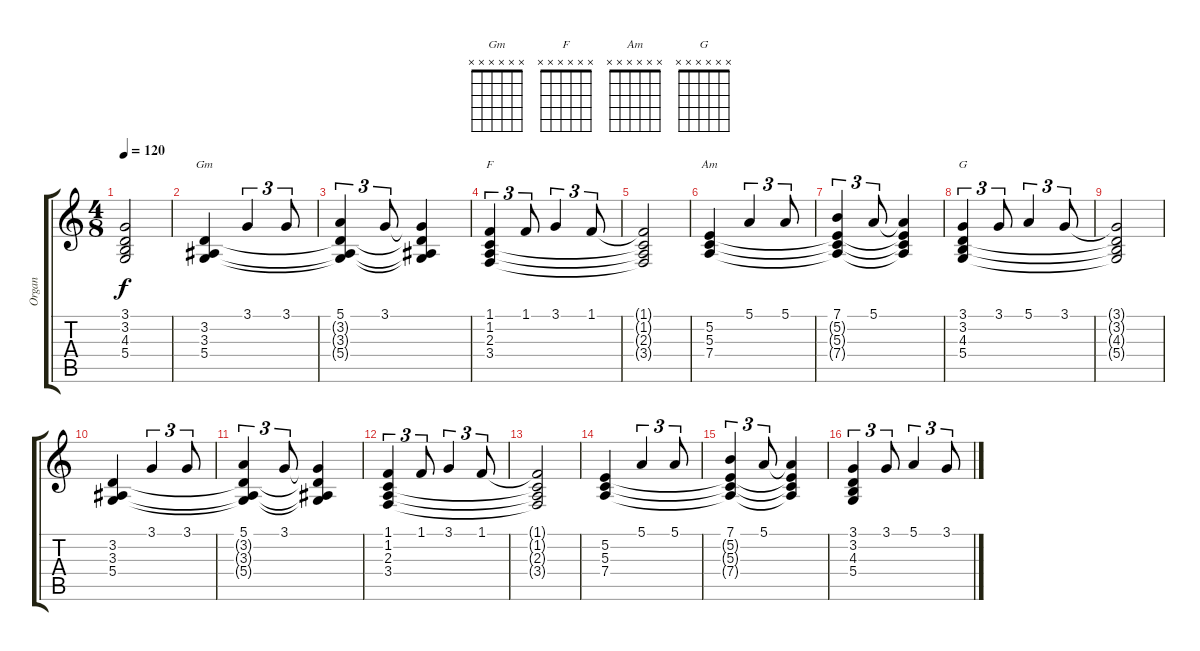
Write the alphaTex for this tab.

\track ("Organ" "Organ") {instrument drawbarorgan}
\staff {score tabs}
\tuning (E4 B3 G3 D3 A2 E2) {hide}
\chord ("Gm" x x x x x x) {firstfret 0}
\chord ("F" x x x x x x) {firstfret 0}
\chord ("Am" x x x x x x) {firstfret 0}
\chord ("G" x x x x x x) {firstfret 0}
\ts (4 8)
\tempo 120
\clef g2
\ks c
(3.1{t} 3.2{t} 4.3{t} 5.4{t}).2{dy f} |
(3.2 3.3 5.4).4{ch "Gm"} 3.1.4{tu (3 2)} 3.1.8{tu (3 2)} |
(5.1 3.2{t} 3.3{t} 5.4{t}).4{tu (3 2)} 3.1.8{tu (3 2)} (3.1{t} 3.2{t} 3.3{t} 5.4{t}).4 |
(1.1 1.2 2.3 3.4).4{tu (3 2) ch "F"} 1.1.8{tu (3 2)} 3.1.4{tu (3 2)} 1.1.8{tu (3 2)} |
(1.1{t} 1.2{t} 2.3{t} 3.4{t}).2 |
(5.2 5.3 7.4).4{ch "Am"} 5.1.4{tu (3 2)} 5.1.8{tu (3 2)} |
(7.1 5.2{t} 5.3{t} 7.4{t}).4{tu (3 2)} 5.1.8{tu (3 2)} (5.1{t} 5.2{t} 5.3{t} 7.4{t}).4 |
(3.1 3.2 4.3 5.4).4{tu (3 2) ch "G"} 3.1.8{tu (3 2)} 5.1.4{tu (3 2)} 3.1.8{tu (3 2)} |
(3.1{t} 3.2{t} 4.3{t} 5.4{t}).2 |
(3.2 3.3 5.4).4 3.1.4{tu (3 2)} 3.1.8{tu (3 2)} |
(5.1 3.2{t} 3.3{t} 5.4{t}).4{tu (3 2)} 3.1.8{tu (3 2)} (3.1{t} 3.2{t} 3.3{t} 5.4{t}).4 |
(1.1 1.2 2.3 3.4).4{tu (3 2)} 1.1.8{tu (3 2)} 3.1.4{tu (3 2)} 1.1.8{tu (3 2)} |
(1.1{t} 1.2{t} 2.3{t} 3.4{t}).2 |
(5.2 5.3 7.4).4 5.1.4{tu (3 2)} 5.1.8{tu (3 2)} |
(7.1 5.2{t} 5.3{t} 7.4{t}).4{tu (3 2)} 5.1.8{tu (3 2)} (5.1{t} 5.2{t} 5.3{t} 7.4{t}).4 |
(3.1 3.2 4.3 5.4).4{tu (3 2)} 3.1.8{tu (3 2)} 5.1.4{tu (3 2)} 3.1.8{tu (3 2)}
